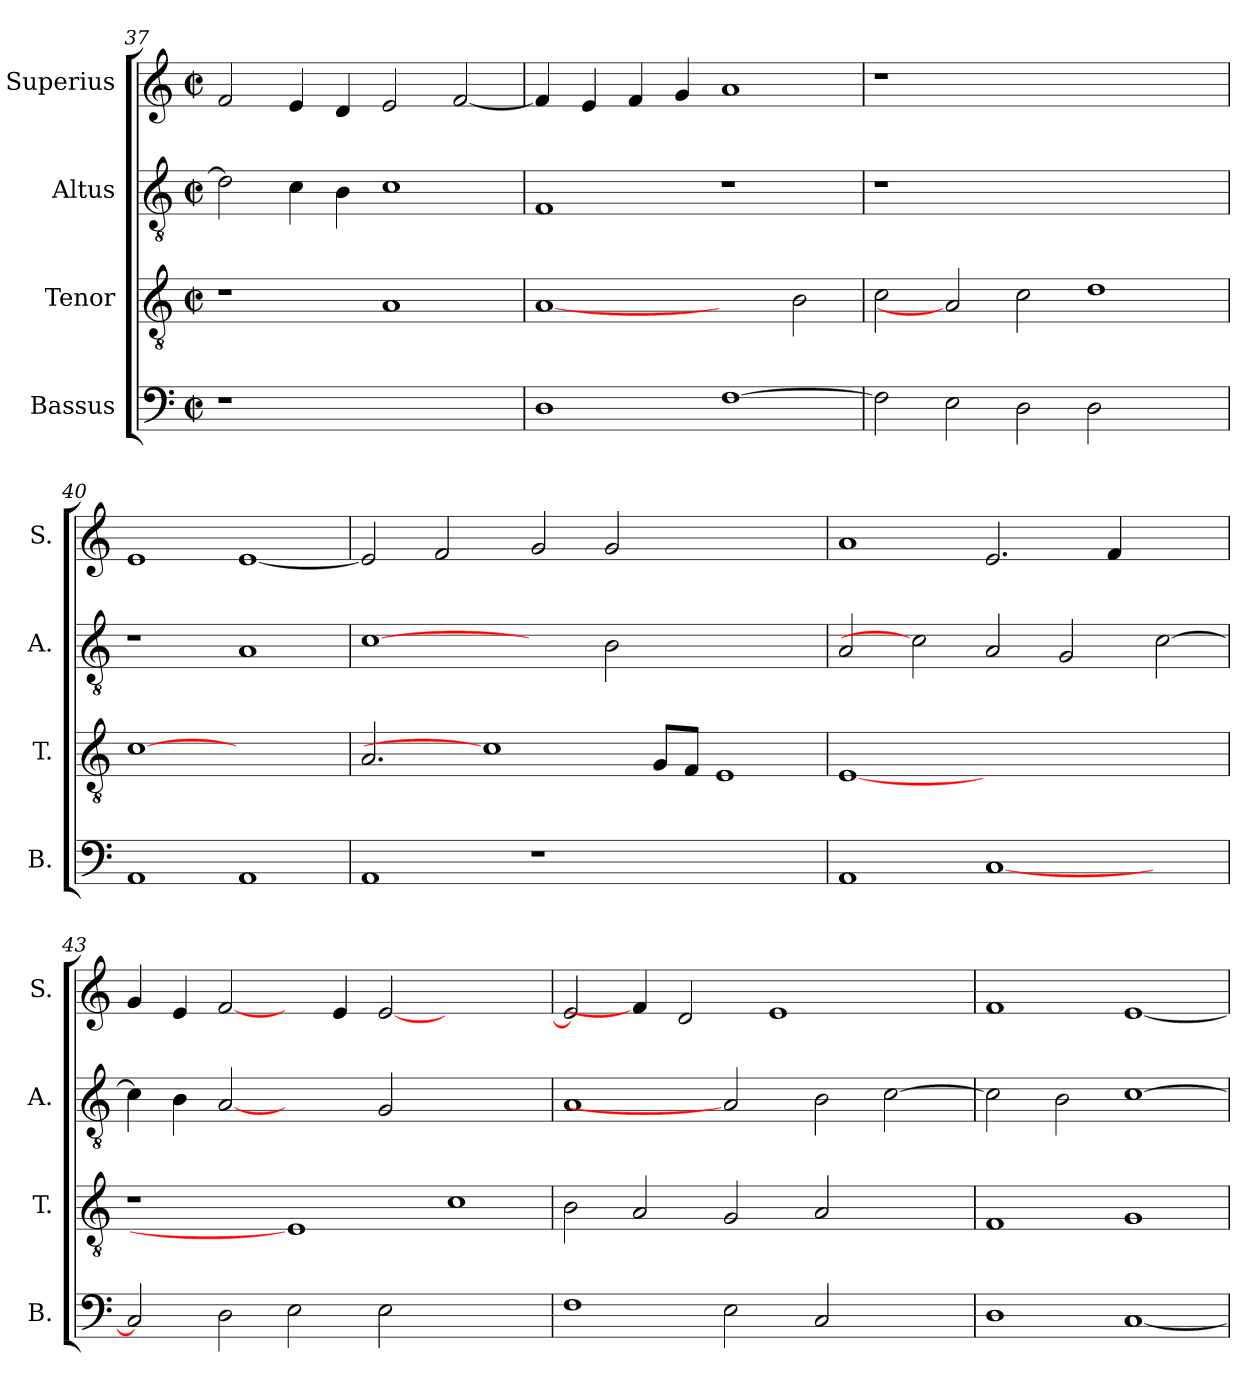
**kern	**kern	**kern	**kern
*part4	*part3	*part2	*part1
*staff4	*staff3	*staff2	*staff1
*I"Bassus	*I"Tenor	*I"Altus	*I"Superius
*I'B.	*I'T.	*I'A.	*I'S.
*clefF4	*clefGv2	*clefGv2	*clefG2
*	*ITrd7c12	*ITrd7c12	*
*k[]	*k[]	*k[]	*k[]
*C:	*C:	*C:	*C:
*M2/2	*M2/2	*M2/2	*M2/2
*met(c|)	*met(c|)	*met(c|)	*met(c|)
=37	=37	=37	=37
!LO:N:vis=1	!	!	!
1r	1r	2Di\]	2fi/
.	.	4Ci\	4ei/
.	.	4BBi\	4di/
1ryy	1AAi	1Ci	2ei/
.	.	.	[<2fi/
=38	=38	=38	=38
1Di	[1AAi	1FFi	4fi/]
.	.	.	4ei/
.	.	.	4fi/
.	.	.	4gi/
[>1Fi	2ryy	1r	1ai
.	2BBi\	.	.
!!LO:LB:g=z
=39	=39	=39	=39
!	!	!LO:N:vis=1	!LO:N:vis=1
2Fi\]	2Ci\	1r	1r
2Ei\	2AAi]	.	.
2Di\	2Ci\	1.ryy	1.ryy
2Di\	1Di	.	.
2ryy	.	.	.
=40	=40	=40	=40
1AAi	[1Ci	1r	1ei
1AAi	1ryy	1AAi	[<1ei
=41	=41	=41	=41
1AAi	2.AAi/	[1Ci	2ei/]
.	.	.	2fi/
.	1Ci]	.	.
1r	.	2ryy	2gi/
.	.	2BBi\	2gi/
.	8GGi/L	.	.
.	8FFi/J	.	.
1ryy	1EEi	1ryy	1ryy
=42	=42	=42	=42
1AAi	[1EEi	2AAi/	1ai
.	.	2Ci]	.
[<1Ci	1.ryy	2AAi/	2.ei/
.	.	2GGi/	.
.	.	.	4fi/
2ryy	.	[>2Ci\	2ryy
=43	=43	=43	=43
2Ci/]	1r	4Ci\]	4gi/
.	.	4BBi\	4ei/
2Di\	.	[2AAi	[2fi/
2Ei\	1EEi]	2ryy	4ryy
.	.	.	4ei/
2Ei\	.	2GGi/	[<2ei/
1ryy	1Ci	1ryy	1ryy
!!LO:LB:g=z
=44	=44	=44	=44
1Fi	2BBi\	1AAi	2ei/]
.	2AAi/	.	4fi/]
.	.	.	2di/
2Ei\	2GGi/	2AAi]	.
.	.	.	1ei
2Ci/	2AAi/	2BBi\	.
2ryy	2ryy	[>2Ci\	.
.	.	.	4ryy
=45	=45	=45	=45
1Di	1FFi	2Ci\]	1fi
.	.	2BBi\	.
[<1Ci	1GGi	[>1Ci	[<1ei
=	=	=	=
*-	*-	*-	*-
